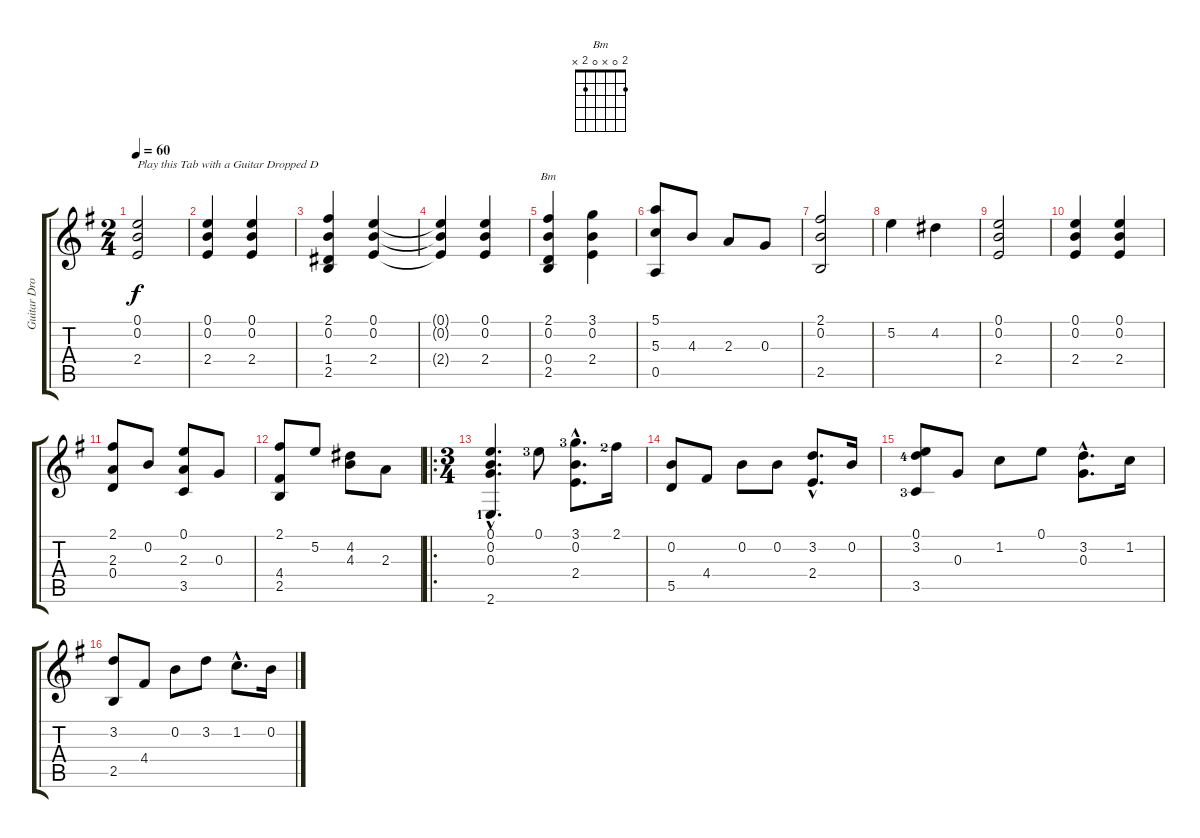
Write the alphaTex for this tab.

\track ("Guitar Dropped D" "Guitar Dro") {instrument acousticguitarnylon}
\staff {score tabs}
\tuning (E4 B3 G3 D3 A2 D2) {hide}
\chord ("Bm" 2 0 x 0 2 x)
\ts (2 4)
\tempo 60
\clef g2
\ks eminor
(0.1 0.2 2.4).2{txt "Play this Tab with a Guitar Dropped D" dy f instrument acousticguitarnylon} |
(0.1 0.2 2.4).4 (0.1 0.2 2.4).4 |
(2.1 0.2 1.4 2.5).4 (0.1 0.2 2.4).4 |
(0.1{t} 0.2{t} 2.4{t}).4 (0.1 0.2 2.4).4 |
(2.1 0.2 0.4 2.5).4{ch "Bm"} (3.1 0.2 2.4).4 |
(5.1 5.3 0.5).8 4.3.8 2.3.8 0.3.8 |
(2.1 0.2 2.5).2 |
5.2.4 4.2.4 |
(0.1 0.2 2.4).2 |
(0.1 0.2 2.4).4 (0.1 0.2 2.4).4 |
(2.1 2.3 0.4).8 0.2.8 (0.1 2.3 3.5).8 0.3.8 |
(2.1 4.4 2.5).8 5.2.8 (4.2 4.3).8 2.3.8 |
\ro
\ts (3 4)
(0.1{hac} 0.2{hac} 0.3{hac} 2.6{lf 2}).4{d} 0.1{lf 4}.8 (3.1{hac lf 4} 0.2{hac} 2.4).8{d} 2.1{lf 3}.16 |
(0.2 5.5).8 4.4.8 0.2.8 0.2.8 (3.2{hac} 2.4{hac}).8{d} 0.2.16 |
(0.1 3.2{lf 5} 3.5{lf 4}).8 0.3.8 1.2.8 0.1.8 (3.2{hac} 0.3).8{d} 1.2.16 |
(3.2 2.5).8 4.4.8 0.2.8 3.2.8 1.2{hac}.8{d} 0.2.16
